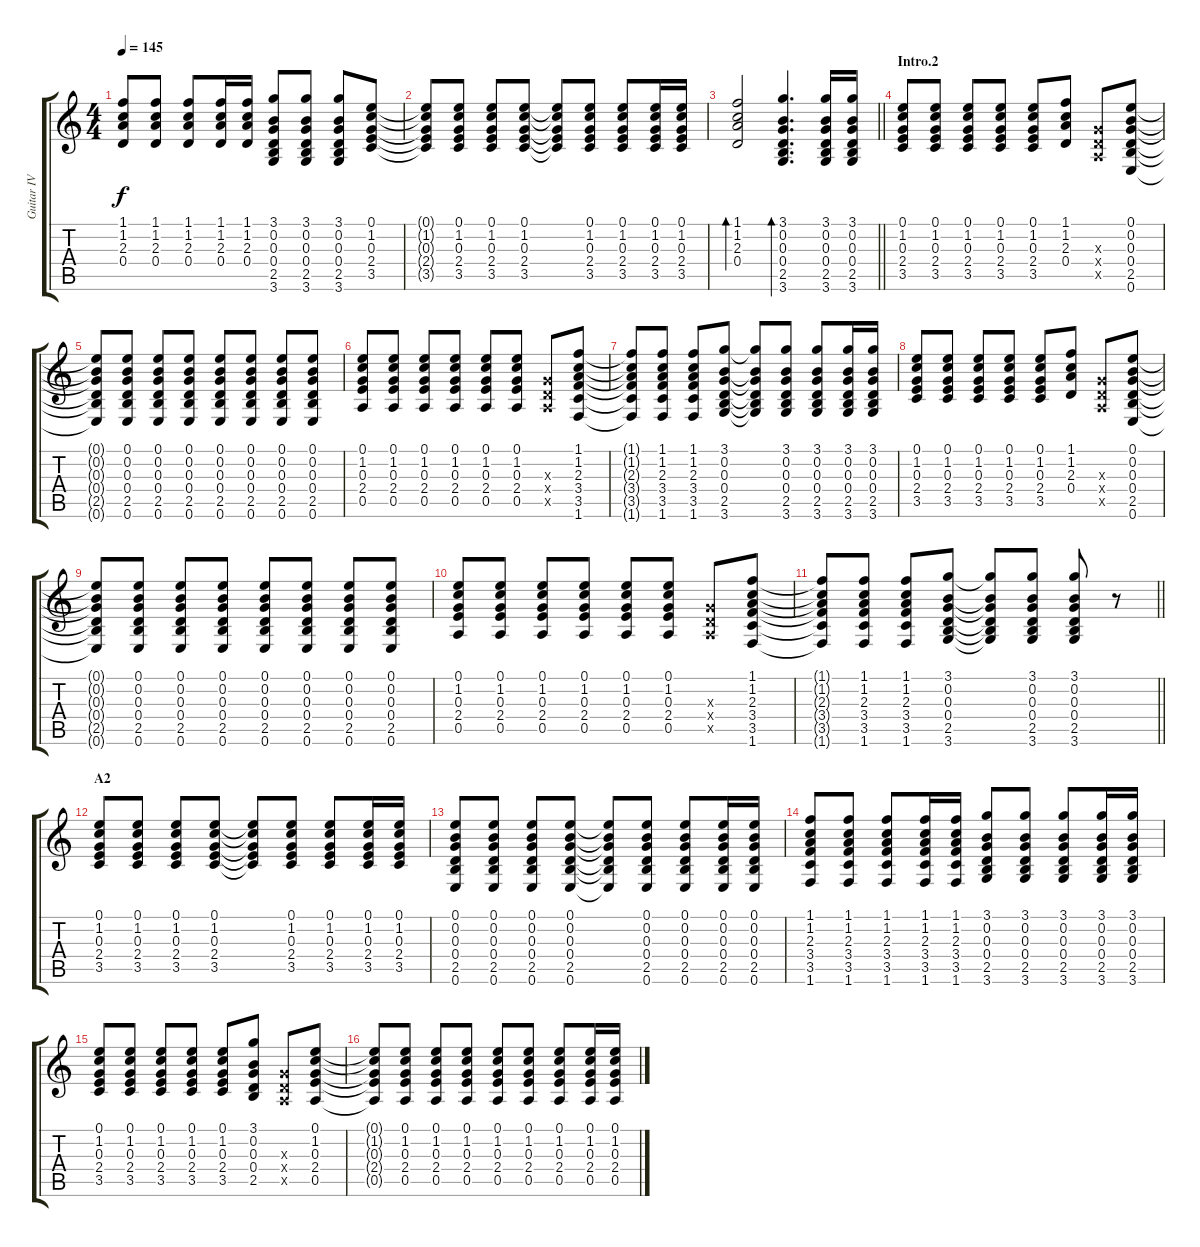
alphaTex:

\track ("Guitar IV (Hirasawa Yui)" "Guitar IV ") {instrument acousticguitarsteel}
\staff {score tabs}
\tuning (E4 B3 G3 D3 A2 E2) {hide}
\ts (4 4)
\tempo 145
\clef g2
\ks c
(1.1 1.2 2.3 0.4).8{dy f} (1.1 1.2 2.3 0.4).8 (1.1 1.2 2.3 0.4).8 (1.1 1.2 2.3 0.4).16 (1.1 1.2 2.3 0.4).16 (3.1 0.2 0.3 0.4 2.5 3.6).8 (3.1 0.2 0.3 0.4 2.5 3.6).8 (3.1 0.2 0.3 0.4 2.5 3.6).8 (0.1 1.2 0.3 2.4 3.5).8 |
(0.1{t} 1.2{t} 0.3{t} 2.4{t} 3.5{t}).8 (0.1 1.2 0.3 2.4 3.5).8 (0.1 1.2 0.3 2.4 3.5).8 (0.1 1.2 0.3 2.4 3.5).8 (0.1{t} 1.2{t} 0.3{t} 2.4{t} 3.5{t}).8 (0.1 1.2 0.3 2.4 3.5).8 (0.1 1.2 0.3 2.4 3.5).8 (0.1 1.2 0.3 2.4 3.5).16 (0.1 1.2 0.3 2.4 3.5).16 |
\barLineRight lightlight
(1.1 1.2 2.3 0.4).2{bd 60} (3.1 0.2 0.3 0.4 2.5 3.6).4{d bd 60} (3.1 0.2 0.3 0.4 2.5 3.6).16 (3.1 0.2 0.3 0.4 2.5 3.6).16 |
\section ("" "Intro.2")
(0.1 1.2 0.3 2.4 3.5).8 (0.1 1.2 0.3 2.4 3.5).8 (0.1 1.2 0.3 2.4 3.5).8 (0.1 1.2 0.3 2.4 3.5).8 (0.1 1.2 0.3 2.4 3.5).8 (1.1 1.2 2.3 0.4).8 (0.3{x} 0.4{x} 0.5{x}).8 (0.1 0.2 0.3 0.4 2.5 0.6).8 |
(0.1{t} 0.2{t} 0.3{t} 0.4{t} 2.5{t} 0.6{t}).8 (0.1 0.2 0.3 0.4 2.5 0.6).8 (0.1 0.2 0.3 0.4 2.5 0.6).8 (0.1 0.2 0.3 0.4 2.5 0.6).8 (0.1 0.2 0.3 0.4 2.5 0.6).8 (0.1 0.2 0.3 0.4 2.5 0.6).8 (0.1 0.2 0.3 0.4 2.5 0.6).8 (0.1 0.2 0.3 0.4 2.5 0.6).8 |
(0.1 1.2 0.3 2.4 0.5).8 (0.1 1.2 0.3 2.4 0.5).8 (0.1 1.2 0.3 2.4 0.5).8 (0.1 1.2 0.3 2.4 0.5).8 (0.1 1.2 0.3 2.4 0.5).8 (0.1 1.2 0.3 2.4 0.5).8 (0.3{x} 0.4{x} 0.5{x}).8 (1.1 1.2 2.3 3.4 3.5 1.6).8 |
(1.1{t} 1.2{t} 2.3{t} 3.4{t} 3.5{t} 1.6{t}).8 (1.1 1.2 2.3 3.4 3.5 1.6).8 (1.1 1.2 2.3 3.4 3.5 1.6).8 (3.1 0.2 0.3 0.4 2.5 3.6).8 (3.1{t} 0.2{t} 0.3{t} 0.4{t} 2.5{t} 3.6{t}).8 (3.1 0.2 0.3 0.4 2.5 3.6).8 (3.1 0.2 0.3 0.4 2.5 3.6).8 (3.1 0.2 0.3 0.4 2.5 3.6).16 (3.1 0.2 0.3 0.4 2.5 3.6).16 |
(0.1 1.2 0.3 2.4 3.5).8 (0.1 1.2 0.3 2.4 3.5).8 (0.1 1.2 0.3 2.4 3.5).8 (0.1 1.2 0.3 2.4 3.5).8 (0.1 1.2 0.3 2.4 3.5).8 (1.1 1.2 2.3 0.4).8 (0.3{x} 0.4{x} 0.5{x}).8 (0.1 0.2 0.3 0.4 2.5 0.6).8 |
(0.1{t} 0.2{t} 0.3{t} 0.4{t} 2.5{t} 0.6{t}).8 (0.1 0.2 0.3 0.4 2.5 0.6).8 (0.1 0.2 0.3 0.4 2.5 0.6).8 (0.1 0.2 0.3 0.4 2.5 0.6).8 (0.1 0.2 0.3 0.4 2.5 0.6).8 (0.1 0.2 0.3 0.4 2.5 0.6).8 (0.1 0.2 0.3 0.4 2.5 0.6).8 (0.1 0.2 0.3 0.4 2.5 0.6).8 |
(0.1 1.2 0.3 2.4 0.5).8 (0.1 1.2 0.3 2.4 0.5).8 (0.1 1.2 0.3 2.4 0.5).8 (0.1 1.2 0.3 2.4 0.5).8 (0.1 1.2 0.3 2.4 0.5).8 (0.1 1.2 0.3 2.4 0.5).8 (0.3{x} 0.4{x} 0.5{x}).8 (1.1 1.2 2.3 3.4 3.5 1.6).8 |
\barLineRight lightlight
(1.1{t} 1.2{t} 2.3{t} 3.4{t} 3.5{t} 1.6{t}).8 (1.1 1.2 2.3 3.4 3.5 1.6).8 (1.1 1.2 2.3 3.4 3.5 1.6).8 (3.1 0.2 0.3 0.4 2.5 3.6).8 (3.1{t} 0.2{t} 0.3{t} 0.4{t} 2.5{t} 3.6{t}).8 (3.1 0.2 0.3 0.4 2.5 3.6).8 (3.1 0.2 0.3 0.4 2.5 3.6).8 r.8 |
\section ("" "A2")
(0.1 1.2 0.3 2.4 3.5).8 (0.1 1.2 0.3 2.4 3.5).8 (0.1 1.2 0.3 2.4 3.5).8 (0.1 1.2 0.3 2.4 3.5).8 (0.1{t} 1.2{t} 0.3{t} 2.4{t} 3.5{t}).8 (0.1 1.2 0.3 2.4 3.5).8 (0.1 1.2 0.3 2.4 3.5).8 (0.1 1.2 0.3 2.4 3.5).16 (0.1 1.2 0.3 2.4 3.5).16 |
(0.1 0.2 0.3 0.4 2.5 0.6).8 (0.1 0.2 0.3 0.4 2.5 0.6).8 (0.1 0.2 0.3 0.4 2.5 0.6).8 (0.1 0.2 0.3 0.4 2.5 0.6).8 (0.1{t} 0.2{t} 0.3{t} 0.4{t} 2.5{t} 0.6{t}).8 (0.1 0.2 0.3 0.4 2.5 0.6).8 (0.1 0.2 0.3 0.4 2.5 0.6).8 (0.1 0.2 0.3 0.4 2.5 0.6).16 (0.1 0.2 0.3 0.4 2.5 0.6).16 |
(1.1 1.2 2.3 3.4 3.5 1.6).8 (1.1 1.2 2.3 3.4 3.5 1.6).8 (1.1 1.2 2.3 3.4 3.5 1.6).8 (1.1 1.2 2.3 3.4 3.5 1.6).16 (1.1 1.2 2.3 3.4 3.5 1.6).16 (3.1 0.2 0.3 0.4 2.5 3.6).8 (3.1 0.2 0.3 0.4 2.5 3.6).8 (3.1 0.2 0.3 0.4 2.5 3.6).8 (3.1 0.2 0.3 0.4 2.5 3.6).16 (3.1 0.2 0.3 0.4 2.5 3.6).16 |
(0.1 1.2 0.3 2.4 3.5).8 (0.1 1.2 0.3 2.4 3.5).8 (0.1 1.2 0.3 2.4 3.5).8 (0.1 1.2 0.3 2.4 3.5).8 (0.1 1.2 0.3 2.4 3.5).8 (3.1 0.2 0.3 0.4 2.5).8 (0.3{x} 0.4{x} 0.5{x}).8 (0.1 1.2 0.3 2.4 0.5).8 |
(0.1{t} 1.2{t} 0.3{t} 2.4{t} 0.5{t}).8 (0.1 1.2 0.3 2.4 0.5).8 (0.1 1.2 0.3 2.4 0.5).8 (0.1 1.2 0.3 2.4 0.5).8 (0.1 1.2 0.3 2.4 0.5).8 (0.1 1.2 0.3 2.4 0.5).8 (0.1 1.2 0.3 2.4 0.5).8 (0.1 1.2 0.3 2.4 0.5).16 (0.1 1.2 0.3 2.4 0.5).16
